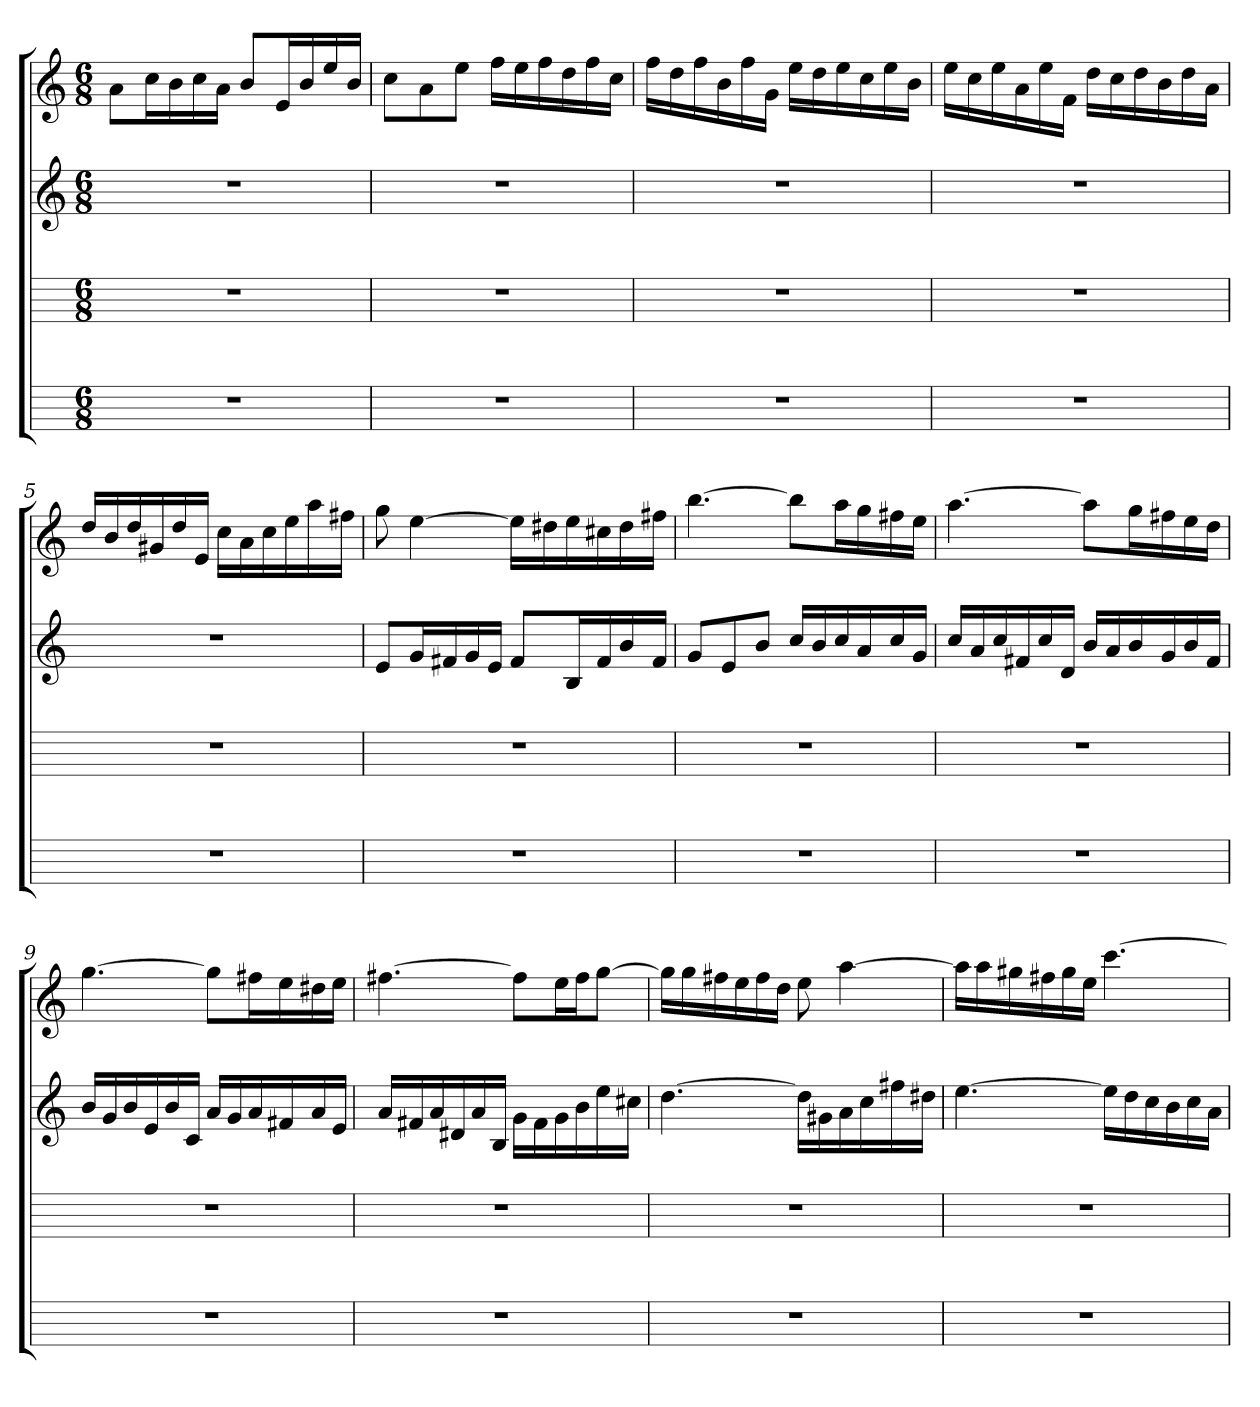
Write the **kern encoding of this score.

**kern	**kern	**kern	**kern
*part4	*part3	*part2	*part1
*staff4	*staff3	*staff2	*staff1
*k[]	*k[]	*k[]	*k[]
*M6/8	*M6/8	*M6/8	*M6/8
*MM60	*MM60	*MM60	*MM60
=1	=1	=1	=1
2.r	2.r	2.r	8aL
.	.	.	16ccL
.	.	.	16b
.	.	.	16cc
.	.	.	16aJJ
.	.	.	8bL
.	.	.	16eL
.	.	.	16b
.	.	.	16ee
.	.	.	16bJJ
=2	=2	=2	=2
2.r	2.r	2.r	8ccL
.	.	.	8a
.	.	.	8eeJ
.	.	.	16ffLL
.	.	.	16ee
.	.	.	16ff
.	.	.	16dd
.	.	.	16ff
.	.	.	16ccJJ
=3	=3	=3	=3
2.r	2.r	2.r	16ffLL
.	.	.	16dd
.	.	.	16ff
.	.	.	16b
.	.	.	16ff
.	.	.	16gJJ
.	.	.	16eeLL
.	.	.	16dd
.	.	.	16ee
.	.	.	16cc
.	.	.	16ee
.	.	.	16bJJ
=4	=4	=4	=4
2.r	2.r	2.r	16eeLL
.	.	.	16cc
.	.	.	16ee
.	.	.	16a
.	.	.	16ee
.	.	.	16fJJ
.	.	.	16ddLL
.	.	.	16cc
.	.	.	16dd
.	.	.	16b
.	.	.	16dd
.	.	.	16aJJ
=5	=5	=5	=5
2.r	2.r	2.r	16ddLL
.	.	.	16b
.	.	.	16dd
.	.	.	16g#X
.	.	.	16dd
.	.	.	16eJJ
.	.	.	16ccLL
.	.	.	16a
.	.	.	16cc
.	.	.	16ee
.	.	.	16aa
.	.	.	16ff#XJJ
=6	=6	=6	=6
2.r	2.r	8eL	8gg
.	.	16gL	[4ee
.	.	16f#X	.
.	.	16g	.
.	.	16eJJ	.
.	.	8f#L	16eeLL]
.	.	.	16dd#X
.	.	16BL	16ee
.	.	16f#	16cc#X
.	.	16b	16dd#
.	.	16f#JJ	16ff#XJJ
=7	=7	=7	=7
2.r	2.r	8gL	[4.bb
.	.	8e	.
.	.	8bJ	.
.	.	16ccLL	8bbL]
.	.	16b	.
.	.	16cc	16aaL
.	.	16a	16gg
.	.	16cc	16ff#X
.	.	16gJJ	16eeJJ
=8	=8	=8	=8
2.r	2.r	16ccLL	[4.aa
.	.	16a	.
.	.	16cc	.
.	.	16f#X	.
.	.	16cc	.
.	.	16dJJ	.
.	.	16bLL	8aaL]
.	.	16a	.
.	.	16b	16ggL
.	.	16g	16ff#X
.	.	16b	16ee
.	.	16f#JJ	16ddJJ
=9	=9	=9	=9
2.r	2.r	16bLL	[4.gg
.	.	16g	.
.	.	16b	.
.	.	16e	.
.	.	16b	.
.	.	16cJJ	.
.	.	16aLL	8ggL]
.	.	16g	.
.	.	16a	16ff#XL
.	.	16f#X	16ee
.	.	16a	16dd#X
.	.	16eJJ	16eeJJ
=10	=10	=10	=10
2.r	2.r	16aLL	[4.ff#X
.	.	16f#X	.
.	.	16a	.
.	.	16d#X	.
.	.	16a	.
.	.	16BJJ	.
.	.	16gLL	8ff#L]
.	.	16f#	.
.	.	16g	16eeL
.	.	16b	16ff#J
.	.	16ee	[8ggJ
.	.	16cc#XJJ	.
=11	=11	=11	=11
2.r	2.r	[4.dd	16ggLL]
.	.	.	16gg
.	.	.	16ff#X
.	.	.	16ee
.	.	.	16ff#
.	.	.	16ddJJ
.	.	16ddLL]	8ee
.	.	16g#X	.
.	.	16a	[4aa
.	.	16cc	.
.	.	16ff#X	.
.	.	16dd#XJJ	.
=12	=12	=12	=12
2.r	2.r	[4.ee	16aaLL]
.	.	.	16aa
.	.	.	16gg#X
.	.	.	16ff#X
.	.	.	16gg#
.	.	.	16eeJJ
.	.	16eeLL]	[4.ccc
.	.	16dd	.
.	.	16cc	.
.	.	16b	.
.	.	16cc	.
.	.	16aJJ	.
=	=	=	=
*-	*-	*-	*-
